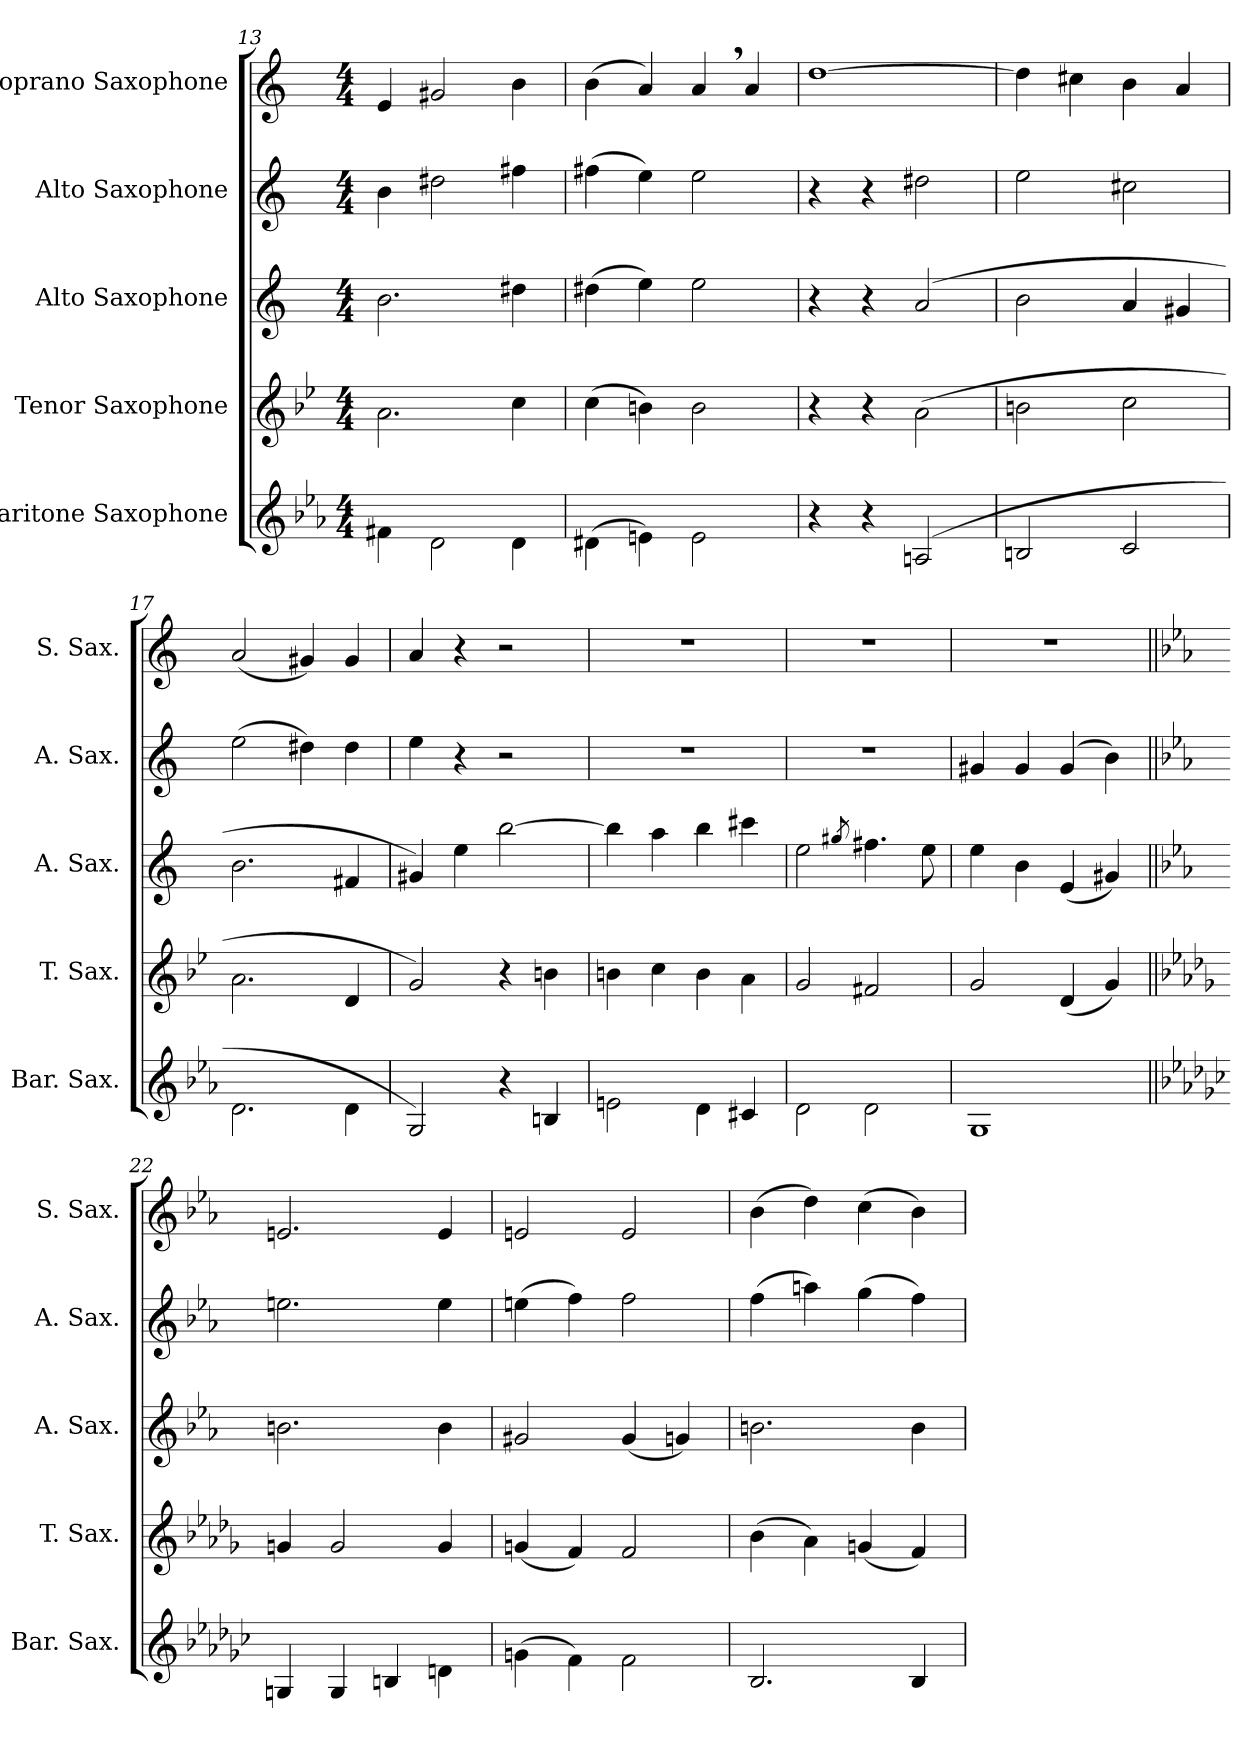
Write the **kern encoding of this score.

**kern	**kern	**kern	**kern	**kern
*part5	*part4	*part3	*part2	*part1
*staff5	*staff4	*staff3	*staff2	*staff1
*I"Baritone Saxophone	*I"Tenor Saxophone	*I"Alto Saxophone	*I"Alto Saxophone	*I"Soprano Saxophone
*I'Bar. Sax.	*I'T. Sax.	*I'A. Sax.	*I'A. Sax.	*I'S. Sax.
*clefG2	*clefG2	*clefG2	*clefG2	*clefG2
*ITrd12c21	*ITrd8c14	*ITrd5c9	*ITrd5c9	*ITrd1c2
*k[b-e-a-]	*k[b-e-]	*k[b-e-a-]	*k[b-e-a-]	*k[b-e-]
*M4/4	*M4/4	*M4/4	*M4/4	*M4/4
=13	=13	=13	=13	=13
4F#X\	2.A\	2.d\	4d\	4d/
2D\	.	.	2f#X\	2f#X/
4D\	4c\	4f#X\	4an\	4a\
=14	=14	=14	=14	=14
(>4D#X\	(>4c\	(>4f#X\	(>4an\	(>4a\
4En\)	4Bn\)	4g\)	4g\)	4g/)
2E\	2B\	2g\	2g\	4g,/
.	.	.	.	4g/
!!LO:PB:g=z
=15	=15	=15	=15	=15
4r	4r	4r	4r	[1cc
4r	4r	4r	4r	.
(>2AAn/	(>2A\	(>2c/	2f#X\	.
=16	=16	=16	=16	=16
2BBn/	2Bn\	2d\	2g\	4cc\]
.	.	.	.	4bn\
2C/	2c\	4c/	2en\	4a\
.	.	4Bn/	.	4g/
=17	=17	=17	=17	=17
2.D\	2.A\	2.d\	(>2g\	(<2g/
.	.	.	4f#X\)	4f#X/)
4D\	4D/	4An/	4f#\	4f#/
=18	=18	=18	=18	=18
2GG/)	2G/)	4Bn/)	4g\	4g/
.	.	4g\	4r	4r
4r	4r	[2dd\	2r	2r
4BBn/	4Bn\	.	.	.
=19	=19	=19	=19	=19
2En\	4Bn\	4dd\]	1r	1r
.	4c\	4cc\	.	.
4D\	4B\	4dd\	.	.
4C#X/	4A\	4een\	.	.
=20	=20	=20	=20	=20
2D\	2G/	2g\	1r	1r
.	.	8qbn/	.	.
2D\	2F#X/	4.an\	.	.
.	.	8g\	.	.
=21	=21	=21	=21	=21
1GG	2G/	4g\	4Bn/	1r
.	.	4d\	4B/	.
.	(<4D/	(<4G/	(>4B/	.
.	4G/)	4Bn/)	4d\)	.
!!LO:LB:g=z
=22||	=22||	=22||	=22||	=22||
*k[b-e-a-d-g-c-]	*k[b-e-a-d-g-]	*k[b-e-a-d-g-c-]	*k[b-e-a-d-g-c-]	*k[b-e-a-d-g-]
4GGn/	4Gn/	2.dn\	2.gn\	2.dn/
4GG/	2G/	.	.	.
4BBn/	.	.	.	.
4Dn\	4G/	4d\	4g\	4d/
=23	=23	=23	=23	=23
(>4Gn\	(<4Gn/	2Bn/	(>4gn\	2dn/
4F\)	4F/)	.	4a-\)	.
2F\	2F/	(<4B/	2a-\	2d/
.	.	4B-X/)	.	.
=24	=24	=24	=24	=24
2.BB-/	(>4B-\	2.dn\	(>4a-\	(>4a-\
.	4A-i\)	.	4ccn\)	4cc\)
.	(<4Gn/	.	(>4b-\	(>4b-\
4BB-/	4F/)	4d\	4a-\)	4a-\)
=	=	=	=	=
*-	*-	*-	*-	*-
